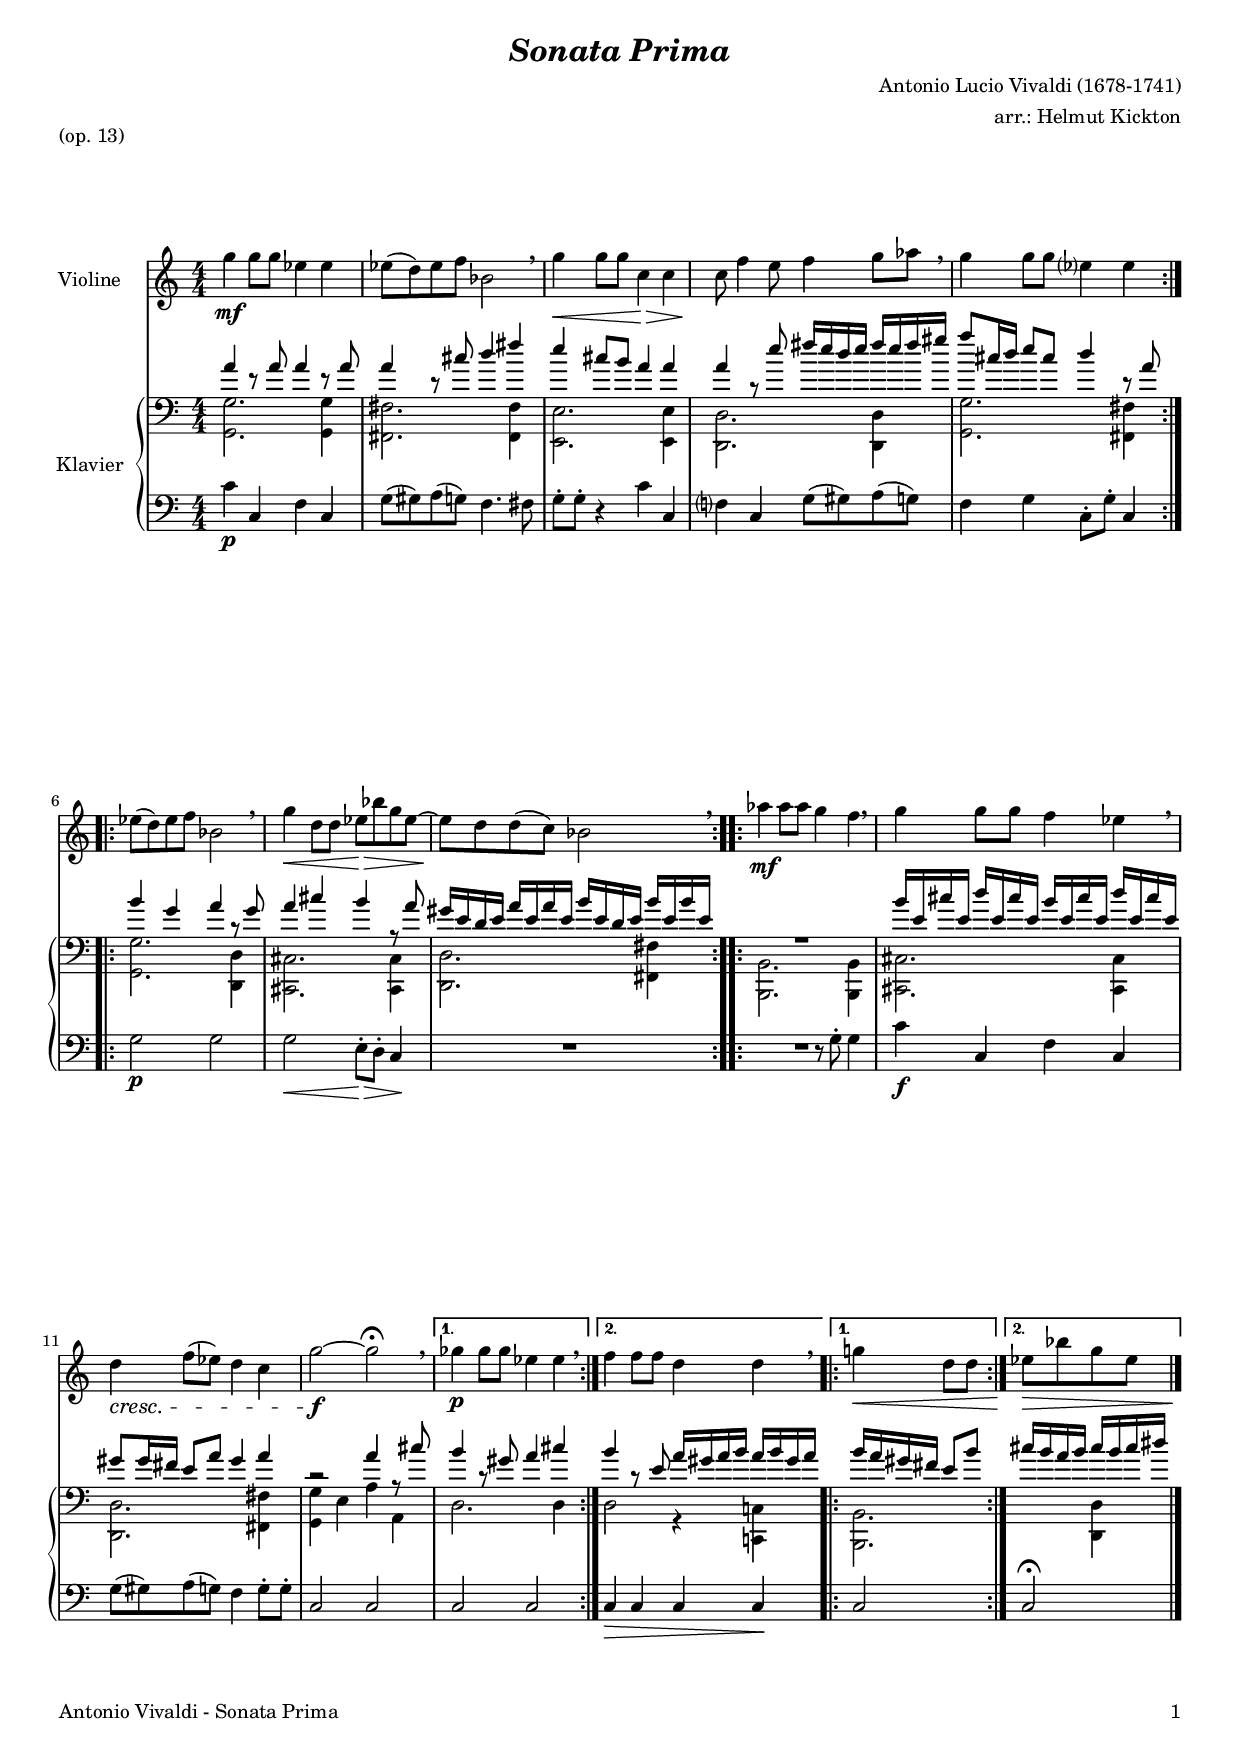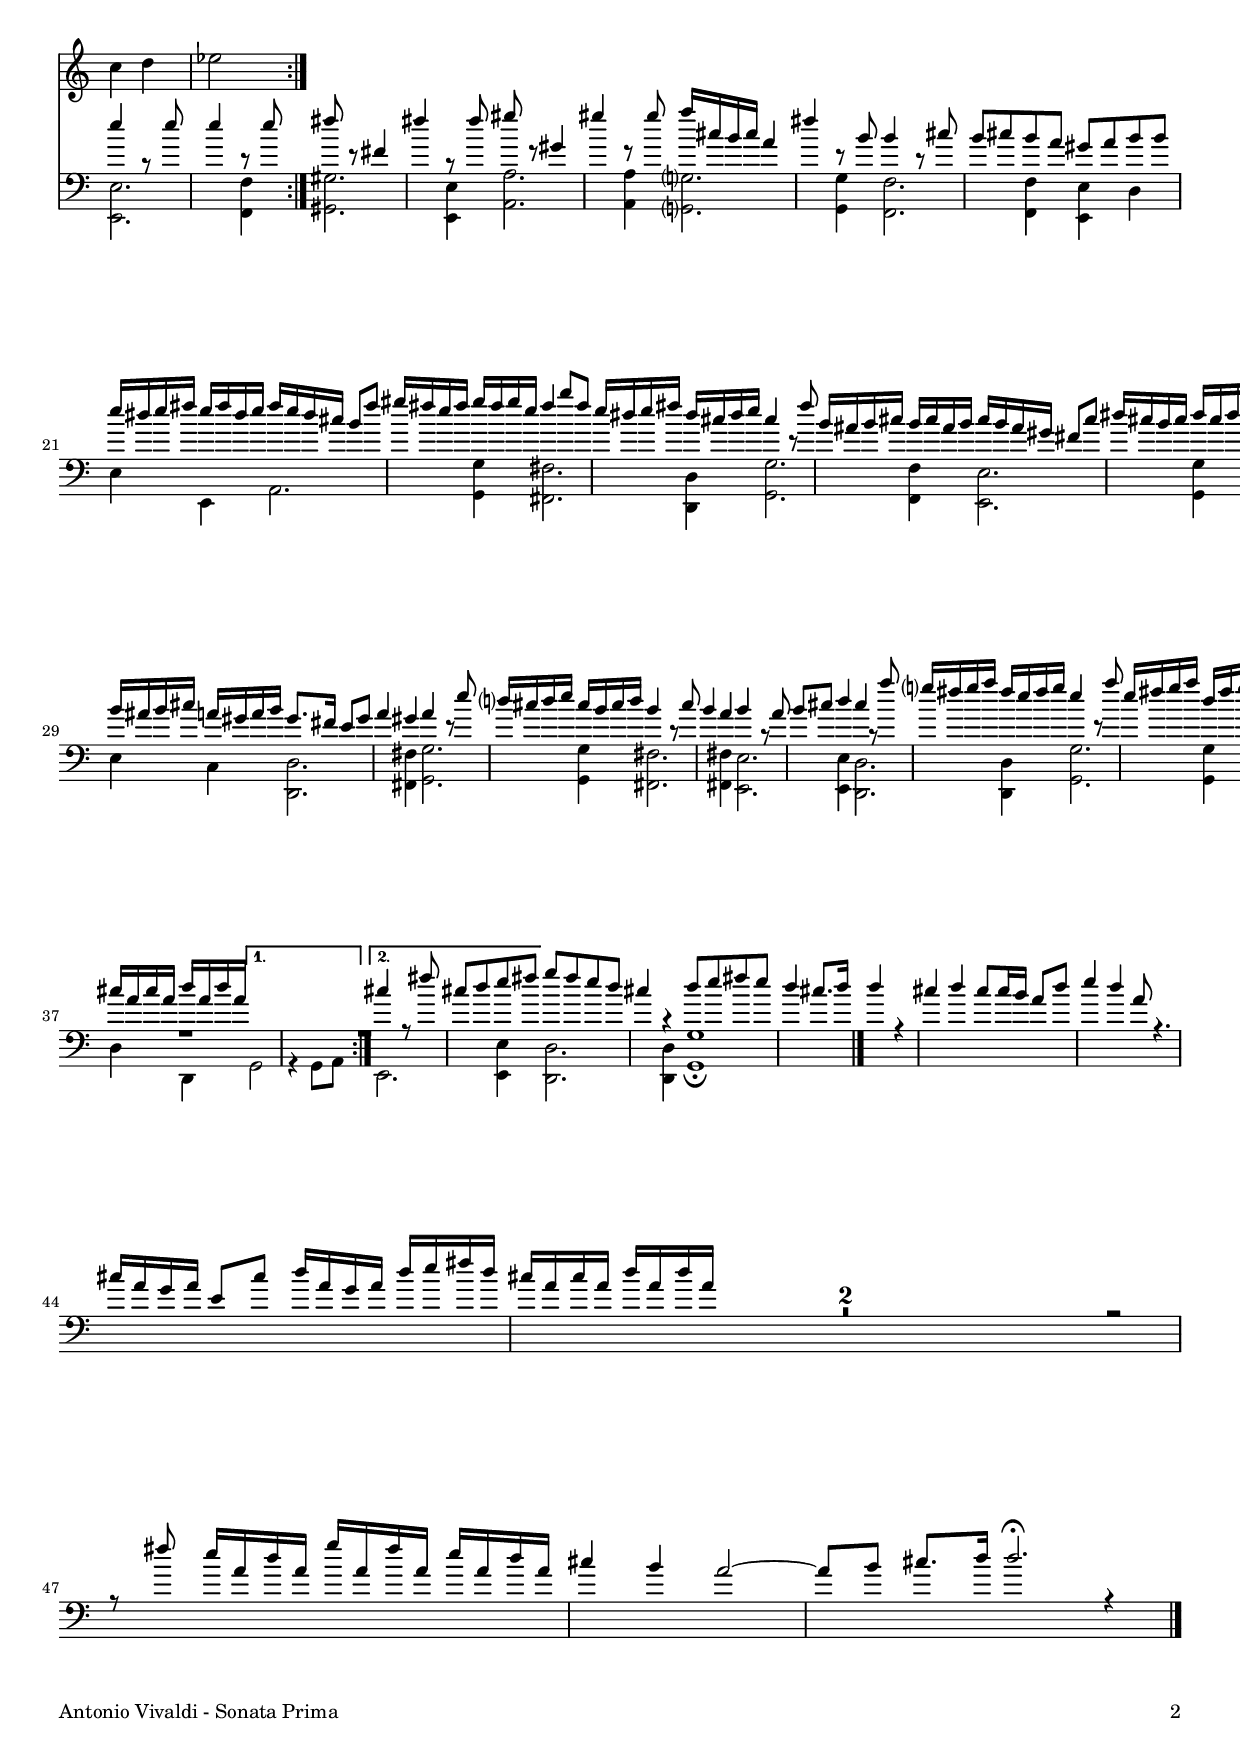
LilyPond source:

\version "2.20.2"
\include "deutsch.ly"

#(set-global-staff-size 17)

\header {
  title     = \markup \bold \italic "Sonata Prima"
  composer  = "Antonio Lucio Vivaldi (1678-1741)"
  arranger  = "arr.: Helmut Kickton"
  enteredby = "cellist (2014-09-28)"
  piece     = "(op. 13)"
}

voiceconsts = {
  \key c \major
  \numericTimeSignature
  \compressEmptyMeasures
  \set tupletSpannerDuration = #(ly:make-moment 1 8)
}

mist = "string ensemble 1"
mikl = "acoustic grand"

introa = {        \tempo "1. Moderato "                      4=70 \time 3/8 }
introb = { \break \tempo "2. Allegro; Tempo di Gavotta "     4=90
           \time 2/4 \key c \minor
           \set Timing.beamExceptions = #'()
           \set Timing.baseMoment     = #(ly:make-moment 1 2)
           \set Timing.beatStructure  = #'(1)
}
introc = { \pageBreak \tempo "3. Aria; Affetuoso "          4.=50
           \time 3/8 \key c \major
}
introd = { \break \tempo "4. Allegro "                   4=100 \time 2/4 }
introe = { \pageBreak \tempo "5. Giga - Allegro "           4.=70  \time 6/8 }

daca = \mark \markup \box "D.C."
fine = \mark \markup \box "Fine"

\include "v1.ily"
\include "v2.ily"
\include "v3.ily"
\include "v4.ily"

music = <<
      \new Staff {
        \set Staff.midiInstrument = \mist
        \set Staff.instrumentName = \markup \center-column { "Violine" }
        \transpose c c { \va }
      }

      \new PianoStaff <<
        \set PianoStaff.midiInstrument = \mikl
        \set PianoStaff.instrumentName = \markup \center-column { "Klavier" }
        <<
          \new Staff {
            \transpose c c { << \vb \\ \vc >> }
          }
%          \new Dynamics \vdy

          \new Staff {
            \transpose c c { \vd }
          }
        >>
     >>
>>

\book {
   \paper {
    print-page-number = ##t
    print-first-page-number = ##t
    ragged-last-bottom = ##f
    oddHeaderMarkup = \markup \null
    evenHeaderMarkup = \markup \null
    oddFooterMarkup = \markup {
      \fill-line {
        \on-the-fly #print-page-number-check-first
        "Antonio Vivaldi - Sonata Prima" \fromproperty #'page:page-number-string
      }
    }
    evenFooterMarkup = \oddFooterMarkup
  } \score {
    \music
    \layout {}
  }

  \score {
    \unfoldRepeats \music

    \midi {
      \context {
        \Score
      }
    }
  }
}